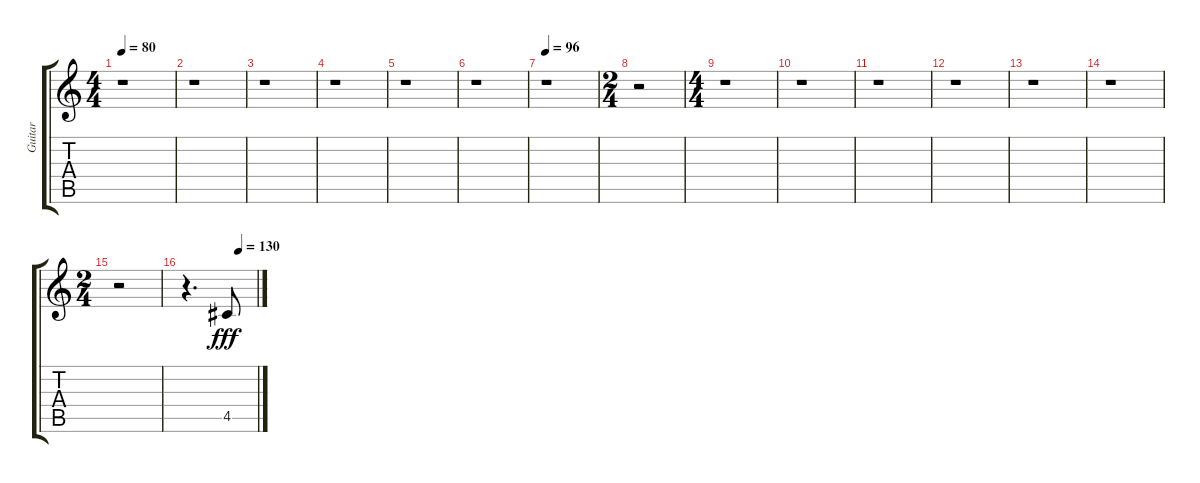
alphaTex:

\track ("Guitar" "Guitar") {instrument electricguitarclean}
\staff {score tabs}
\tuning (E4 B3 G3 D3 A2 E2) {hide}
\ts (4 4)
\tempo 80
\clef g2
\ks c
r.1{dy f} |
r.1 |
r.1 |
r.1 |
r.1 |
r.1 |
\tempo 96
r.1 |
\ts (2 4)
r.2 |
\ts (4 4)
r.1 |
r.1 |
r.1 |
r.1 |
r.1 |
r.1 |
\ts (2 4)
r.2 |
\tempo (130 0.75)
r.4{d} 4.5.8{dy fff balance 11}
